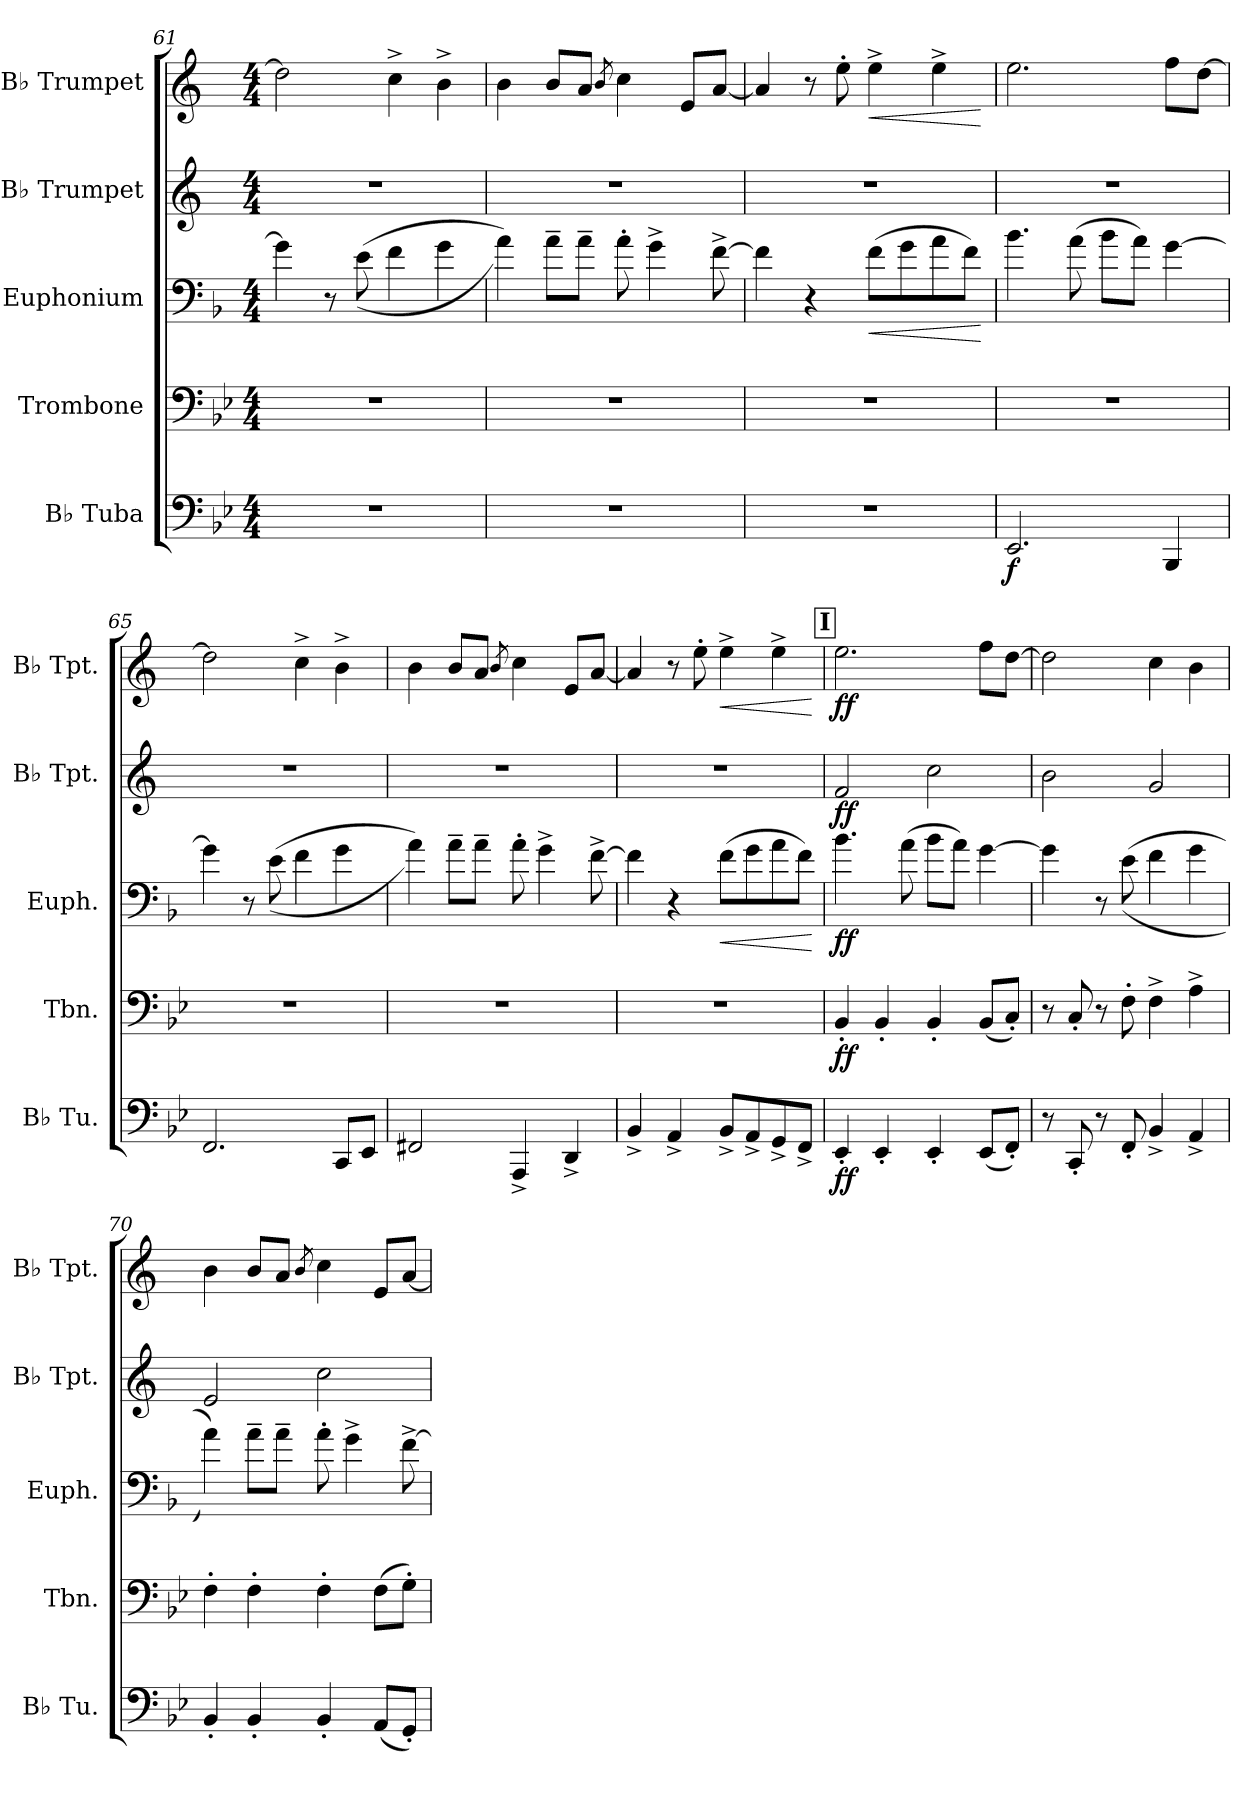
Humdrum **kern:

**kern	**dynam	**kern	**dynam	**kern	**dynam	**kern	**dynam	**kern	**dynam
*part5	*part5	*part4	*part4	*part3	*part3	*part2	*part2	*part1	*part1
*staff5	*staff5	*staff4	*staff4	*staff3	*staff3	*staff2	*staff2	*staff1	*staff1
*I"B♭ Tuba	*	*I"Trombone	*	*I"Euphonium	*	*I"B♭ Trumpet	*	*I"B♭ Trumpet	*
*I'B♭ Tu.	*	*I'Tbn.	*	*I'Euph.	*	*I'B♭ Tpt.	*	*I'B♭ Tpt.	*
*clefF4	*	*clefF4	*	*clefF4	*	*clefG2	*	*clefG2	*
*	*	*	*	*ITrd4c7	*	*ITrd1c2	*	*ITrd1c2	*
*k[b-e-]	*	*k[b-e-]	*	*k[b-e-]	*	*k[b-e-]	*	*k[b-e-]	*
*M4/4	*	*M4/4	*	*M4/4	*	*M4/4	*	*M4/4	*
=61	=61	=61	=61	=61	=61	=61	=61	=61	=61
1r	.	1r	.	4c\]	.	1r	.	2cc\]	.
.	.	.	.	8r	.	.	.	.	.
.	.	.	.	((8A\	.	.	.	.	.
.	.	.	.	4B-\	.	.	.	4b-^\	.
.	.	.	.	4c\	.	.	.	4a^\	.
=62	=62	=62	=62	=62	=62	=62	=62	=62	=62
1r	.	1r	.	4d\))	.	1r	.	4a\	.
.	.	.	.	8d~\L	.	.	.	8a/L	.
.	.	.	.	8d~\J	.	.	.	8g/J	.
.	.	.	.	.	.	.	.	8qa/	.
.	.	.	.	8d'\	.	.	.	4b-\	.
.	.	.	.	4c^\	.	.	.	.	.
.	.	.	.	.	.	.	.	8d/L	.
.	.	.	.	[8B-^\	.	.	.	[8g/J	.
=63	=63	=63	=63	=63	=63	=63	=63	=63	=63
1r	.	1r	.	4B-\]	.	1r	.	4g/]	.
.	.	.	.	4r	.	.	.	8r	.
.	.	.	.	.	.	.	.	8dd'\	.
!	!	!	!	!	!LO:HP:b	!	!	!	!LO:HP:b
.	.	.	.	(8B-\L	<	.	.	4dd^\	<
.	.	.	.	8c\	.	.	.	.	.
.	.	.	.	8d\	.	.	.	4dd^\	.
.	.	.	.	8B-\J)	.	.	.	.	.
.	.	.	.	.	[	.	.	.	[
!!LO:LB:g=z
=64	=64	=64	=64	=64	=64	=64	=64	=64	=64
!	!LO:DY:b	!	!	!	!	!	!	!	!
2.EE-/	f	1r	.	4.e-\	.	1r	.	2.dd\	.
.	.	.	.	(8d\	.	.	.	.	.
.	.	.	.	8e-\L	.	.	.	.	.
.	.	.	.	8d\J)	.	.	.	.	.
4BBB-/	.	.	.	[4c\	.	.	.	8ee-\L	.
.	.	.	.	.	.	.	.	[8cc\J	.
=65	=65	=65	=65	=65	=65	=65	=65	=65	=65
2.FF/	.	1r	.	4c\]	.	1r	.	2cc\]	.
.	.	.	.	8r	.	.	.	.	.
.	.	.	.	((8A\	.	.	.	.	.
.	.	.	.	4B-\	.	.	.	4b-^\	.
8CC/L	.	.	.	4c\	.	.	.	4a^\	.
8EE-/J	.	.	.	.	.	.	.	.	.
=66	=66	=66	=66	=66	=66	=66	=66	=66	=66
2FF#X/	.	1r	.	4d\))	.	1r	.	4a\	.
.	.	.	.	8d~\L	.	.	.	8a/L	.
.	.	.	.	8d~\J	.	.	.	8g/J	.
.	.	.	.	.	.	.	.	8qa/	.
4AAA^/	.	.	.	8d'\	.	.	.	4b-\	.
.	.	.	.	4c^\	.	.	.	.	.
4DD^/	.	.	.	.	.	.	.	8d/L	.
.	.	.	.	[8B-^\	.	.	.	[8g/J	.
=67	=67	=67	=67	=67	=67	=67	=67	=67	=67
4BB-^/	.	1r	.	4B-\]	.	1r	.	4g/]	.
4AA^/	.	.	.	4r	.	.	.	8r	.
.	.	.	.	.	.	.	.	8dd'\	.
!	!	!	!	!	!LO:HP:b	!	!	!	!LO:HP:b
8BB-^/L	.	.	.	(8B-\L	<	.	.	4dd^\	<
8AA^/	.	.	.	8c\	.	.	.	.	.
8GG^/	.	.	.	8d\	.	.	.	4dd^\	.
8FF^/J	.	.	.	8B-\J)	.	.	.	.	.
.	.	.	.	.	[	.	.	.	[
!!LO:REH:place=s1:a:B:fs=14:t=I
=68	=68	=68	=68	=68	=68	=68	=68	=68	=68
!	!LO:DY:b	!	!LO:DY:b	!	!LO:DY:b	!	!LO:DY:b	!	!LO:DY:b
4EE-'/	ff	4BB-'/	ff	4.e-\	ff	2e-/	ff	2.dd\	ff
4EE-'/	.	4BB-'/	.	.	.	.	.	.	.
.	.	.	.	(8d\	.	.	.	.	.
4EE-'/	.	4BB-'/	.	8e-\L	.	2b-\	.	.	.
.	.	.	.	8d\J)	.	.	.	.	.
(8EE-/L	.	(8BB-/L	.	[4c\	.	.	.	8ee-\L	.
8FF'/J)	.	8C'/J)	.	.	.	.	.	[8cc\J	.
!!LO:PB:g=z
=69	=69	=69	=69	=69	=69	=69	=69	=69	=69
8r	.	8r	.	4c\]	.	2a\	.	2cc\]	.
8CC'/	.	8C'/	.	.	.	.	.	.	.
8r	.	8r	.	8r	.	.	.	.	.
8FF'/	.	8F'\	.	((8A\	.	.	.	.	.
4BB-^/	.	4F^\	.	4B-\	.	2f/	.	4b-\	.
4AA^/	.	4A^\	.	4c\	.	.	.	4a\	.
=70	=70	=70	=70	=70	=70	=70	=70	=70	=70
4BB-'/	.	4F'\	.	4d\))	.	2d/	.	4a\	.
4BB-'/	.	4F'\	.	8d~\L	.	.	.	8a/L	.
.	.	.	.	8d~\J	.	.	.	8g/J	.
.	.	.	.	.	.	.	.	8qa/	.
4BB-'/	.	4F'\	.	8d'\	.	2b-\	.	4b-\	.
.	.	.	.	4c^\	.	.	.	.	.
(8AA/L	.	(8F\L	.	.	.	.	.	8d/L	.
8GG'/J)	.	8G'\J)	.	[8B-^\	.	.	.	[8g/J	.
=	=	=	=	=	=	=	=	=	=
*-	*-	*-	*-	*-	*-	*-	*-	*-	*-
